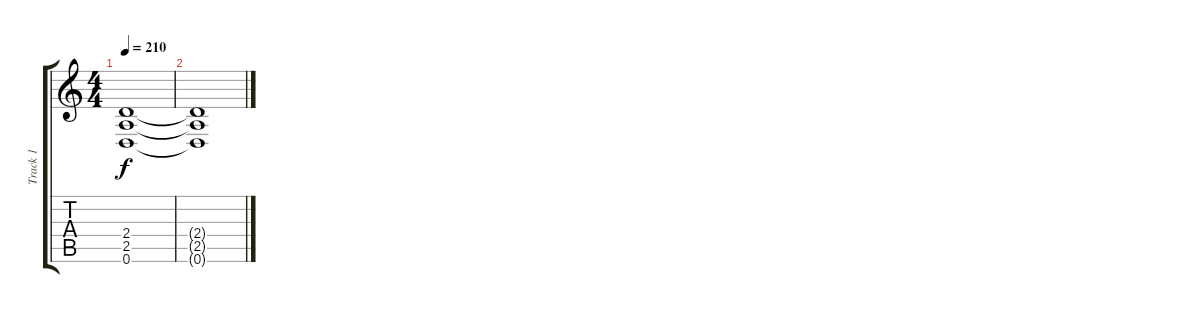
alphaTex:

\track ("Track 1" "Track 1") {instrument overdrivenguitar}
\staff {score tabs}
\tuning (D4 A3 F3 C3 G2 D2) {hide}
\ts (4 4)
\tempo 210
\clef g2
\ks c
(2.4 2.5 0.6).1{dy f} |
(2.4{t} 2.5{t} 0.6{t}).1
